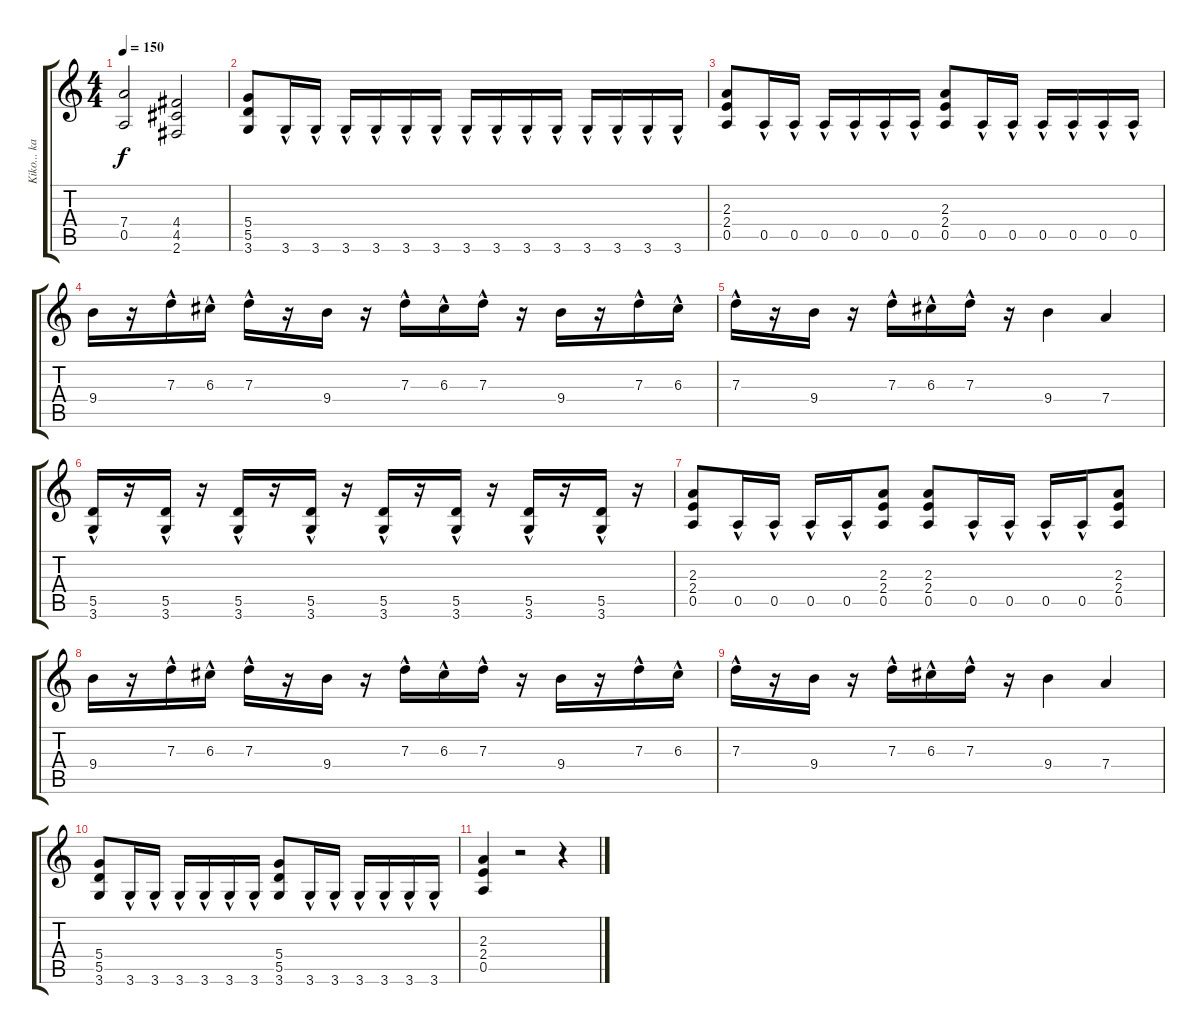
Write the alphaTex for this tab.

\track ("Kiko... kara" "Kiko... ka") {instrument overdrivenguitar}
\staff {score tabs}
\tuning (E4 B3 G3 D3 A2 E2) {hide}
\ts (4 4)
\tempo 150
\clef g2
\ks c
(7.4 0.5).2{dy f} (4.4 4.5 2.6).2 |
(5.4 5.5 3.6).8 3.6{hac}.16 3.6{hac}.16 3.6{hac}.16 3.6{hac}.16 3.6{hac}.16 3.6{hac}.16 3.6{hac}.16 3.6{hac}.16 3.6{hac}.16 3.6{hac}.16 3.6{hac}.16 3.6{hac}.16 3.6{hac}.16 3.6{hac}.16 |
(2.3 2.4 0.5).8 0.5{hac}.16 0.5{hac}.16 0.5{hac}.16 0.5{hac}.16 0.5{hac}.16 0.5{hac}.16 (2.3 2.4 0.5).8 0.5{hac}.16 0.5{hac}.16 0.5{hac}.16 0.5{hac}.16 0.5{hac}.16 0.5{hac}.16 |
9.4.16 r.16 7.3{hac}.16 6.3{hac}.16 7.3{hac}.16 r.16 9.4.16 r.16 7.3{hac}.16 6.3{hac}.16 7.3{hac}.16 r.16 9.4.16 r.16 7.3{hac}.16 6.3{hac}.16 |
7.3{hac}.16 r.16 9.4.16 r.16 7.3{hac}.16 6.3{hac}.16 7.3{hac}.16 r.16 9.4.4 7.4.4 |
(5.5{hac} 3.6{hac}).16 r.16 (5.5{hac} 3.6{hac}).16 r.16 (5.5{hac} 3.6{hac}).16 r.16 (5.5{hac} 3.6{hac}).16 r.16 (5.5{hac} 3.6{hac}).16 r.16 (5.5{hac} 3.6{hac}).16 r.16 (5.5{hac} 3.6{hac}).16 r.16 (5.5{hac} 3.6{hac}).16 r.16 |
(2.3 2.4 0.5).8 0.5{hac}.16 0.5{hac}.16 0.5{hac}.16 0.5{hac}.16 (2.3 2.4 0.5).8 (2.3 2.4 0.5).8 0.5{hac}.16 0.5{hac}.16 0.5{hac}.16 0.5{hac}.16 (2.3 2.4 0.5).8 |
9.4.16 r.16 7.3{hac}.16 6.3{hac}.16 7.3{hac}.16 r.16 9.4.16 r.16 7.3{hac}.16 6.3{hac}.16 7.3{hac}.16 r.16 9.4.16 r.16 7.3{hac}.16 6.3{hac}.16 |
7.3{hac}.16 r.16 9.4.16 r.16 7.3{hac}.16 6.3{hac}.16 7.3{hac}.16 r.16 9.4.4 7.4.4 |
(5.4 5.5 3.6).8 3.6{hac}.16 3.6{hac}.16 3.6{hac}.16 3.6{hac}.16 3.6{hac}.16 3.6{hac}.16 (5.4 5.5 3.6).8 3.6{hac}.16 3.6{hac}.16 3.6{hac}.16 3.6{hac}.16 3.6{hac}.16 3.6{hac}.16 |
(2.3 2.4 0.5).4 r.2 r.4
